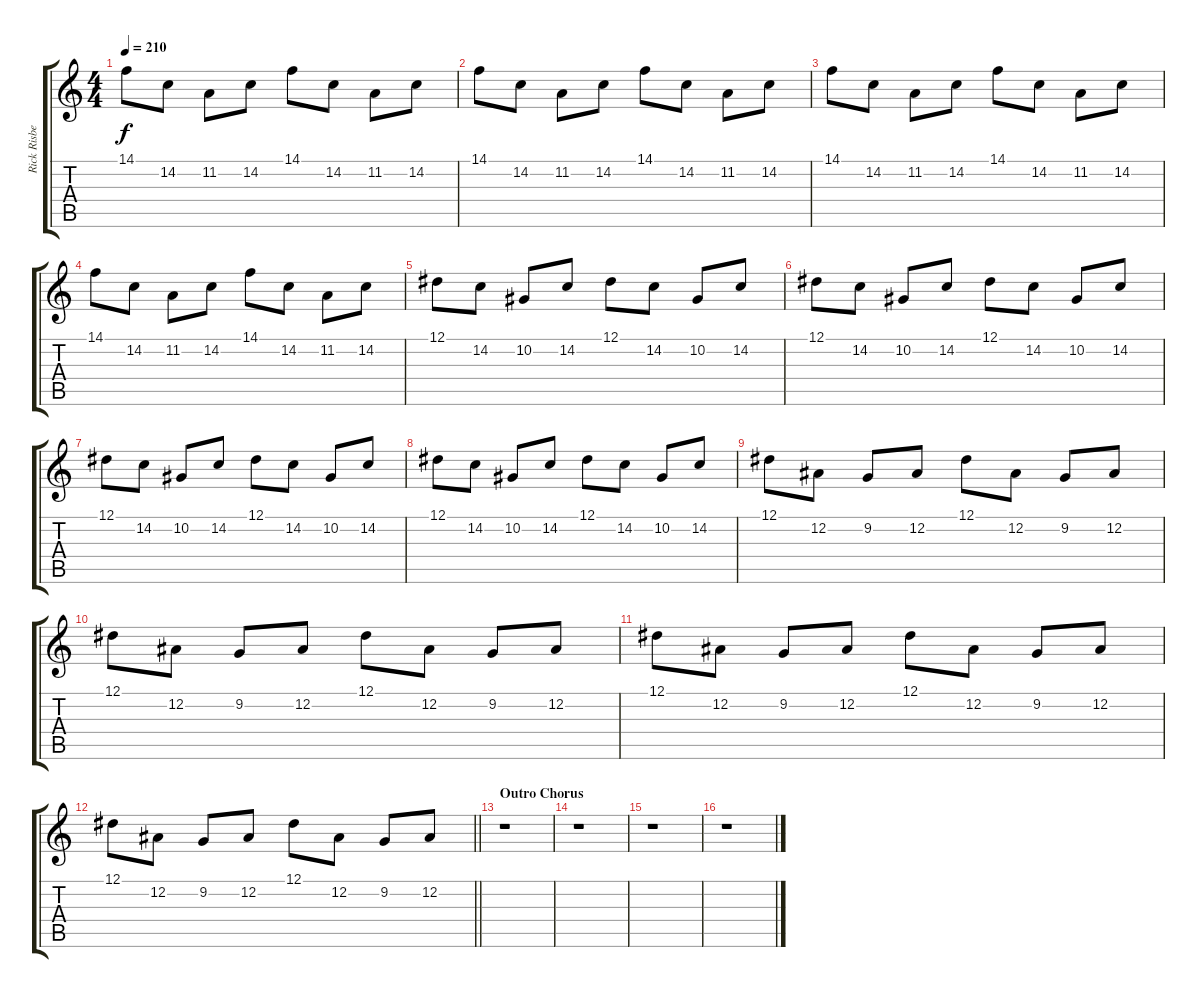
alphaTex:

\track ("Rick Risberg" "Rick Risbe") {instrument harpsichord}
\staff {score tabs}
\tuning (Eb4 Bb3 Gb3 Db3 Ab2 Eb2) {hide}
\ts (4 4)
\tempo 210
\clef g2
\ks c
14.1.8{dy f} 14.2.8 11.2.8 14.2.8 14.1.8 14.2.8 11.2.8 14.2.8 |
14.1.8 14.2.8 11.2.8 14.2.8 14.1.8 14.2.8 11.2.8 14.2.8 |
14.1.8 14.2.8 11.2.8 14.2.8 14.1.8 14.2.8 11.2.8 14.2.8 |
14.1.8 14.2.8 11.2.8 14.2.8 14.1.8 14.2.8 11.2.8 14.2.8 |
12.1.8 14.2.8 10.2.8 14.2.8 12.1.8 14.2.8 10.2.8 14.2.8 |
12.1.8 14.2.8 10.2.8 14.2.8 12.1.8 14.2.8 10.2.8 14.2.8 |
12.1.8 14.2.8 10.2.8 14.2.8 12.1.8 14.2.8 10.2.8 14.2.8 |
12.1.8 14.2.8 10.2.8 14.2.8 12.1.8 14.2.8 10.2.8 14.2.8 |
12.1.8 12.2.8 9.2.8 12.2.8 12.1.8 12.2.8 9.2.8 12.2.8 |
12.1.8 12.2.8 9.2.8 12.2.8 12.1.8 12.2.8 9.2.8 12.2.8 |
12.1.8 12.2.8 9.2.8 12.2.8 12.1.8 12.2.8 9.2.8 12.2.8 |
\barLineRight lightlight
12.1.8 12.2.8 9.2.8 12.2.8 12.1.8 12.2.8 9.2.8 12.2.8 |
\section ("" "Outro Chorus")
r.1 |
r.1 |
r.1 |
r.1
